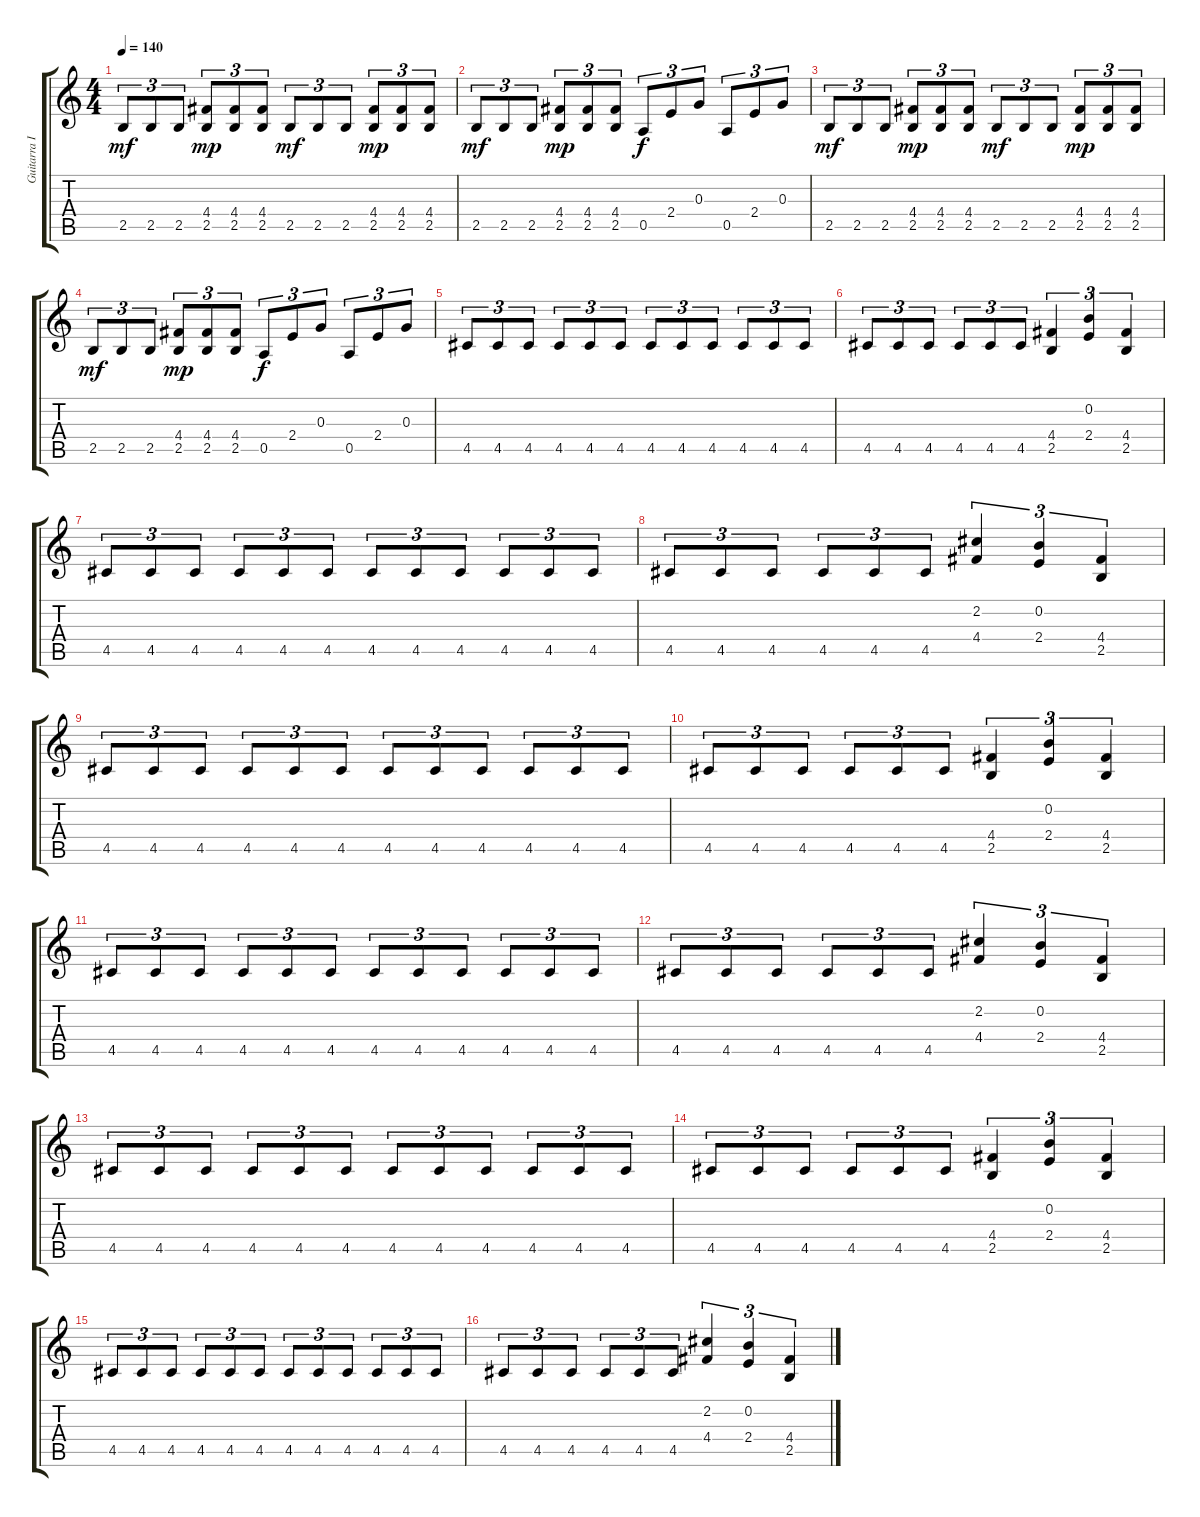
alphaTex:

\track ("Guitarra I" "Guitarra I") {instrument distortionguitar}
\staff {score tabs}
\tuning (E4 B3 G3 D3 A2 E2) {hide}
\ts (4 4)
\tempo 140
\clef g2
\ks c
2.5.8{tu (3 2) dy mf} 2.5.8{tu (3 2)} 2.5.8{tu (3 2)} (4.4 2.5).8{tu (3 2) dy mp} (4.4 2.5).8{tu (3 2)} (4.4 2.5).8{tu (3 2)} 2.5.8{tu (3 2) dy mf} 2.5.8{tu (3 2)} 2.5.8{tu (3 2)} (4.4 2.5).8{tu (3 2) dy mp} (4.4 2.5).8{tu (3 2)} (4.4 2.5).8{tu (3 2)} |
2.5.8{tu (3 2) dy mf} 2.5.8{tu (3 2)} 2.5.8{tu (3 2)} (4.4 2.5).8{tu (3 2) dy mp} (4.4 2.5).8{tu (3 2)} (4.4 2.5).8{tu (3 2)} 0.5.8{tu (3 2) dy f} 2.4.8{tu (3 2)} 0.3.8{tu (3 2)} 0.5.8{tu (3 2)} 2.4.8{tu (3 2)} 0.3.8{tu (3 2)} |
2.5.8{tu (3 2) dy mf} 2.5.8{tu (3 2)} 2.5.8{tu (3 2)} (4.4 2.5).8{tu (3 2) dy mp} (4.4 2.5).8{tu (3 2)} (4.4 2.5).8{tu (3 2)} 2.5.8{tu (3 2) dy mf} 2.5.8{tu (3 2)} 2.5.8{tu (3 2)} (4.4 2.5).8{tu (3 2) dy mp} (4.4 2.5).8{tu (3 2)} (4.4 2.5).8{tu (3 2)} |
2.5.8{tu (3 2) dy mf} 2.5.8{tu (3 2)} 2.5.8{tu (3 2)} (4.4 2.5).8{tu (3 2) dy mp} (4.4 2.5).8{tu (3 2)} (4.4 2.5).8{tu (3 2)} 0.5.8{tu (3 2) dy f} 2.4.8{tu (3 2)} 0.3.8{tu (3 2)} 0.5.8{tu (3 2)} 2.4.8{tu (3 2)} 0.3.8{tu (3 2)} |
4.5.8{tu (3 2)} 4.5.8{tu (3 2)} 4.5.8{tu (3 2)} 4.5.8{tu (3 2)} 4.5.8{tu (3 2)} 4.5.8{tu (3 2)} 4.5.8{tu (3 2)} 4.5.8{tu (3 2)} 4.5.8{tu (3 2)} 4.5.8{tu (3 2)} 4.5.8{tu (3 2)} 4.5.8{tu (3 2)} |
4.5.8{tu (3 2)} 4.5.8{tu (3 2)} 4.5.8{tu (3 2)} 4.5.8{tu (3 2)} 4.5.8{tu (3 2)} 4.5.8{tu (3 2)} (4.4 2.5).4{tu (3 2)} (0.2 2.4).4{tu (3 2)} (4.4 2.5).4{tu (3 2)} |
4.5.8{tu (3 2)} 4.5.8{tu (3 2)} 4.5.8{tu (3 2)} 4.5.8{tu (3 2)} 4.5.8{tu (3 2)} 4.5.8{tu (3 2)} 4.5.8{tu (3 2)} 4.5.8{tu (3 2)} 4.5.8{tu (3 2)} 4.5.8{tu (3 2)} 4.5.8{tu (3 2)} 4.5.8{tu (3 2)} |
4.5.8{tu (3 2)} 4.5.8{tu (3 2)} 4.5.8{tu (3 2)} 4.5.8{tu (3 2)} 4.5.8{tu (3 2)} 4.5.8{tu (3 2)} (2.2 4.4).4{tu (3 2)} (0.2 2.4).4{tu (3 2)} (4.4 2.5).4{tu (3 2)} |
4.5.8{tu (3 2)} 4.5.8{tu (3 2)} 4.5.8{tu (3 2)} 4.5.8{tu (3 2)} 4.5.8{tu (3 2)} 4.5.8{tu (3 2)} 4.5.8{tu (3 2)} 4.5.8{tu (3 2)} 4.5.8{tu (3 2)} 4.5.8{tu (3 2)} 4.5.8{tu (3 2)} 4.5.8{tu (3 2)} |
4.5.8{tu (3 2)} 4.5.8{tu (3 2)} 4.5.8{tu (3 2)} 4.5.8{tu (3 2)} 4.5.8{tu (3 2)} 4.5.8{tu (3 2)} (4.4 2.5).4{tu (3 2)} (0.2 2.4).4{tu (3 2)} (4.4 2.5).4{tu (3 2)} |
4.5.8{tu (3 2)} 4.5.8{tu (3 2)} 4.5.8{tu (3 2)} 4.5.8{tu (3 2)} 4.5.8{tu (3 2)} 4.5.8{tu (3 2)} 4.5.8{tu (3 2)} 4.5.8{tu (3 2)} 4.5.8{tu (3 2)} 4.5.8{tu (3 2)} 4.5.8{tu (3 2)} 4.5.8{tu (3 2)} |
4.5.8{tu (3 2)} 4.5.8{tu (3 2)} 4.5.8{tu (3 2)} 4.5.8{tu (3 2)} 4.5.8{tu (3 2)} 4.5.8{tu (3 2)} (2.2 4.4).4{tu (3 2)} (0.2 2.4).4{tu (3 2)} (4.4 2.5).4{tu (3 2)} |
4.5.8{tu (3 2)} 4.5.8{tu (3 2)} 4.5.8{tu (3 2)} 4.5.8{tu (3 2)} 4.5.8{tu (3 2)} 4.5.8{tu (3 2)} 4.5.8{tu (3 2)} 4.5.8{tu (3 2)} 4.5.8{tu (3 2)} 4.5.8{tu (3 2)} 4.5.8{tu (3 2)} 4.5.8{tu (3 2)} |
4.5.8{tu (3 2)} 4.5.8{tu (3 2)} 4.5.8{tu (3 2)} 4.5.8{tu (3 2)} 4.5.8{tu (3 2)} 4.5.8{tu (3 2)} (4.4 2.5).4{tu (3 2)} (0.2 2.4).4{tu (3 2)} (4.4 2.5).4{tu (3 2)} |
4.5.8{tu (3 2)} 4.5.8{tu (3 2)} 4.5.8{tu (3 2)} 4.5.8{tu (3 2)} 4.5.8{tu (3 2)} 4.5.8{tu (3 2)} 4.5.8{tu (3 2)} 4.5.8{tu (3 2)} 4.5.8{tu (3 2)} 4.5.8{tu (3 2)} 4.5.8{tu (3 2)} 4.5.8{tu (3 2)} |
4.5.8{tu (3 2)} 4.5.8{tu (3 2)} 4.5.8{tu (3 2)} 4.5.8{tu (3 2)} 4.5.8{tu (3 2)} 4.5.8{tu (3 2)} (2.2 4.4).4{tu (3 2)} (0.2 2.4).4{tu (3 2)} (4.4 2.5).4{tu (3 2)}
